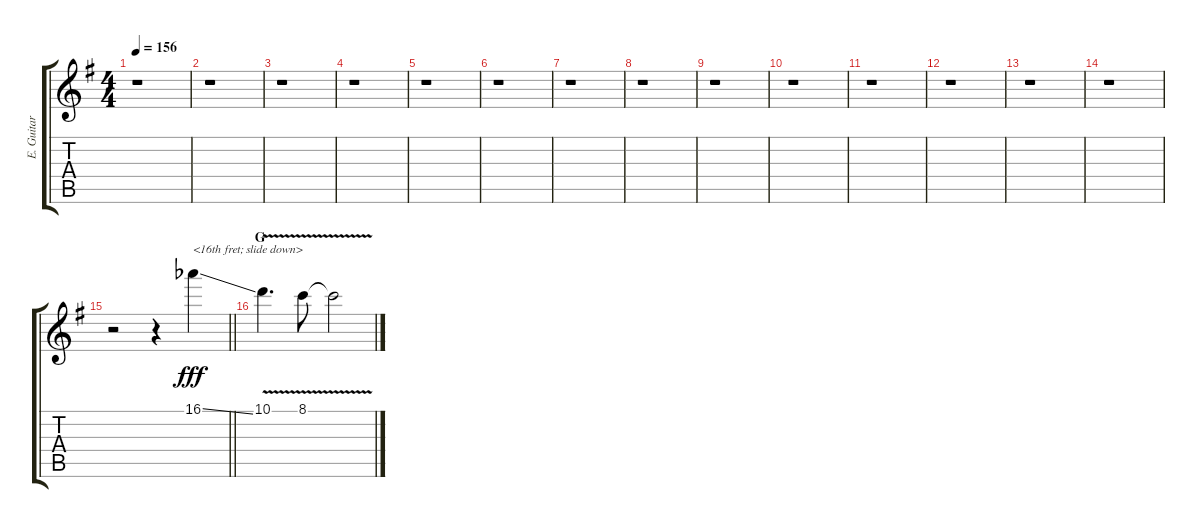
\track ("E. Guitar I" "E. Guitar ") {instrument overdrivenguitar}
\staff {score tabs}
\tuning (E4 B3 G3 D3 A2 E2) {hide}
\ts (4 4)
\tempo 156
\clef g2
\ks g
r.1{dy fff} |
r.1 |
r.1 |
r.1 |
r.1 |
r.1 |
r.1 |
r.1 |
r.1 |
r.1 |
r.1 |
r.1 |
r.1 |
r.1 |
\barLineRight lightlight
r.2 r.4 16.1{ss acc b}.4{txt "<16th fret; slide down>"} |
\section ("" "G")
10.1{v}.4{d} 8.1{v}.8 8.1{t}.2
